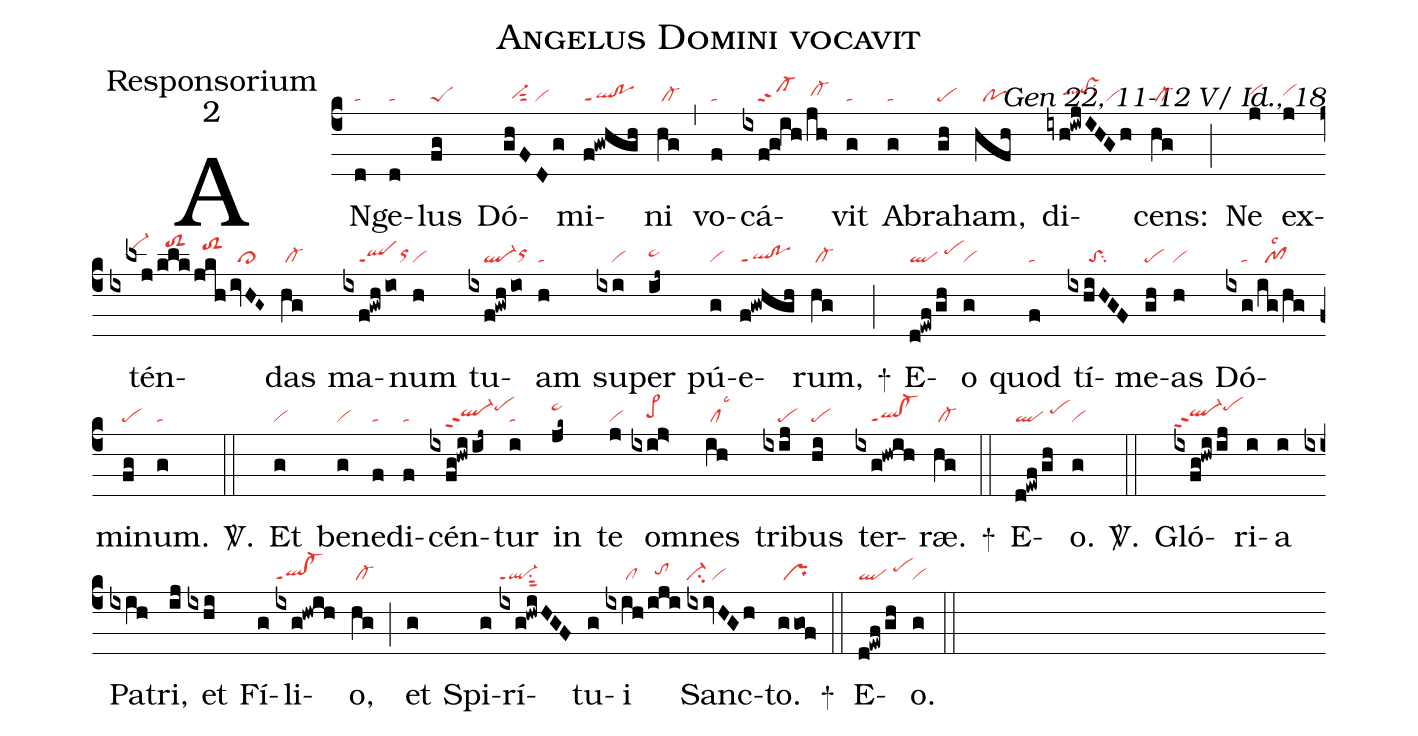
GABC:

name:Angelus Domini vocavit;
office-part:Responsorium;
mode:2;
commentary:Gen 22, 11-12 V/ Id., 18;
nabc-lines:1;
%%
(c4)
AN(d|ta)ge(d|ta)lus(fg|peS) Dó(ghFDg|//vi-hgsut2/vi)mi(f!gwhgh|ql!poppt1)ni(hg|/cl-) (,)
vo(f|ta)cá(ixf!g!ih|////sf-|/jh|/cl-hh)vit(g|ta) A(g|ta)bra(gh|pe)ham,(hfh|//po) di(iyh!iwjIHGh|////qlhh!vshhppt1su2/vi)cens:(hg|/cl-) (;)
Ne(j|vihh) ex(j|vihh)tén(ixlxj|//////vi-hk|/klk|//toS2hk|/jkh|//toS2hj|/ivHG~|//cl>)das(hg|/cl-) ma(ixf!gwh/io|////qlppt1orhh)num(h|vi) tu(ixf!gwh/io|////ql-orhh)am(h|ta) su(ixi|////vi)per(ij~|pe~hh) pú(g|vi)e(f!gwhgh|ql!poppt1)rum,(hg|/cl-) +(;)
E(d!ewf/gh|ql/pehi)o(g|vi) quod(f|ta) tí(ixhiHGF|/////toSsu2)me(gh|pe)as(h|vi) Dó(ixg|////ta|/ig/hg|//pf1lsc2)mi(fg|pe)num.(g|ta) <sp>V/</sp>.(::)
Et(g|vi) be(g|vi)ne(f|ta)di(f|ta)cén(ixfg!hwiij~|////ql-hhppt2pehj)tur(i|ta) in(jk~|pe~hj) te(j|vi) om(ixij>|////pe>hh)nes(ih|/cllsc3) tri(ixij|////pe)bus(hi|pe) ter(ixg!hwih|////ql!cl-ppt1)ræ.(hg|/cl-) +(::)
E(d!ewf/gh|ql/pehi)o.(g|vi) <sp>V/</sp>.(::)
Gló(ixfg!hwiij|ql-hhppt2pehj)ri(i)a(i) Pa(ixih)tri,(ij) et(ixhi) Fí(g)li(ixg!hwih|ql!cl-ppt1)o,(hg|/cl-) (;)
et(g) Spi(g)rí(ixg!hwiHGF|ql-ppt1su1sut2)tu(g)i(ixih|/////cl|/iji|//tohh) Sanc(ixivHGh|ci-/vi)to.(ggof|/pr) +(::)
E(d!ewf/gh|ql/pehi)o.(g|vi) (::)
